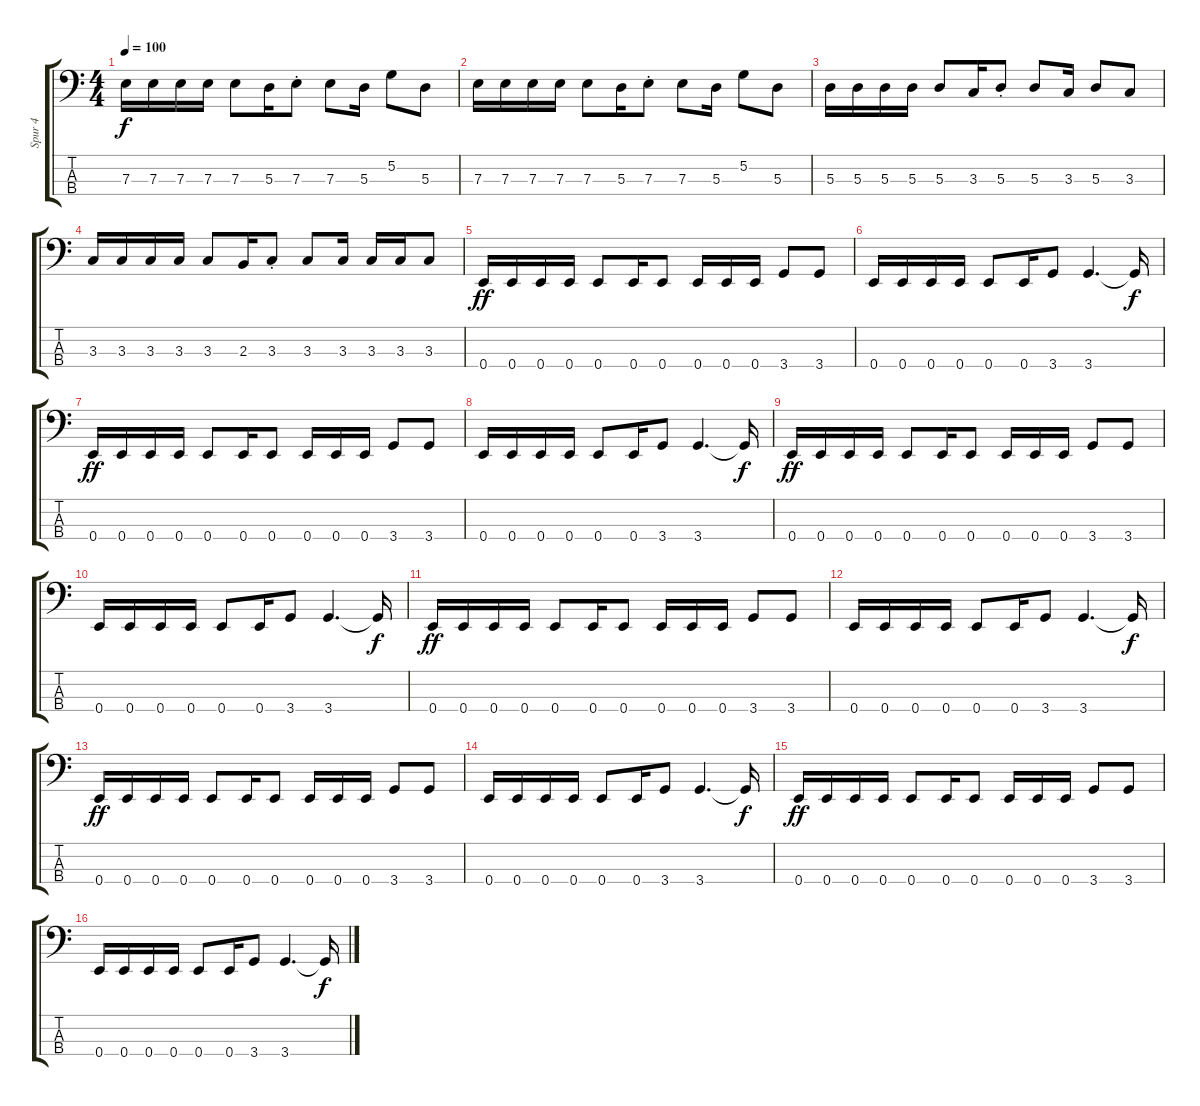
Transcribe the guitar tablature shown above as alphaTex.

\track ("Spur 4" "Spur 4") {instrument electricbassfinger}
\staff {score tabs}
\tuning (G2 D2 A1 E1) {hide}
\ts (4 4)
\tempo 100
\clef f4
\ks c
7.3.16{dy f} 7.3.16 7.3.16 7.3.16 7.3.8 5.3.16 7.3{st}.8 7.3.8 5.3.16 5.2.8 5.3.8 |
7.3.16 7.3.16 7.3.16 7.3.16 7.3.8 5.3.16 7.3{st}.8 7.3.8 5.3.16 5.2.8 5.3.8 |
5.3.16 5.3.16 5.3.16 5.3.16 5.3.8 3.3.16 5.3{st}.8 5.3.8 3.3.16 5.3.8 3.3.8 |
3.3.16 3.3.16 3.3.16 3.3.16 3.3.8 2.3.16 3.3{st}.8 3.3.8 3.3.16 3.3.16 3.3.16 3.3.8 |
0.4.16{dy ff} 0.4.16 0.4.16 0.4.16 0.4.8 0.4.16 0.4.8 0.4.16 0.4.16 0.4.16 3.4.8 3.4.8 |
0.4.16 0.4.16 0.4.16 0.4.16 0.4.8 0.4.16 3.4.8 3.4.4{d} 3.4{t}.16{dy f} |
0.4.16{dy ff} 0.4.16 0.4.16 0.4.16 0.4.8 0.4.16 0.4.8 0.4.16 0.4.16 0.4.16 3.4.8 3.4.8 |
0.4.16 0.4.16 0.4.16 0.4.16 0.4.8 0.4.16 3.4.8 3.4.4{d} 3.4{t}.16{dy f} |
0.4.16{dy ff} 0.4.16 0.4.16 0.4.16 0.4.8 0.4.16 0.4.8 0.4.16 0.4.16 0.4.16 3.4.8 3.4.8 |
0.4.16 0.4.16 0.4.16 0.4.16 0.4.8 0.4.16 3.4.8 3.4.4{d} 3.4{t}.16{dy f} |
0.4.16{dy ff} 0.4.16 0.4.16 0.4.16 0.4.8 0.4.16 0.4.8 0.4.16 0.4.16 0.4.16 3.4.8 3.4.8 |
0.4.16 0.4.16 0.4.16 0.4.16 0.4.8 0.4.16 3.4.8 3.4.4{d} 3.4{t}.16{dy f} |
0.4.16{dy ff} 0.4.16 0.4.16 0.4.16 0.4.8 0.4.16 0.4.8 0.4.16 0.4.16 0.4.16 3.4.8 3.4.8 |
0.4.16 0.4.16 0.4.16 0.4.16 0.4.8 0.4.16 3.4.8 3.4.4{d} 3.4{t}.16{dy f} |
0.4.16{dy ff} 0.4.16 0.4.16 0.4.16 0.4.8 0.4.16 0.4.8 0.4.16 0.4.16 0.4.16 3.4.8 3.4.8 |
0.4.16 0.4.16 0.4.16 0.4.16 0.4.8 0.4.16 3.4.8 3.4.4{d} 3.4{t}.16{dy f}
